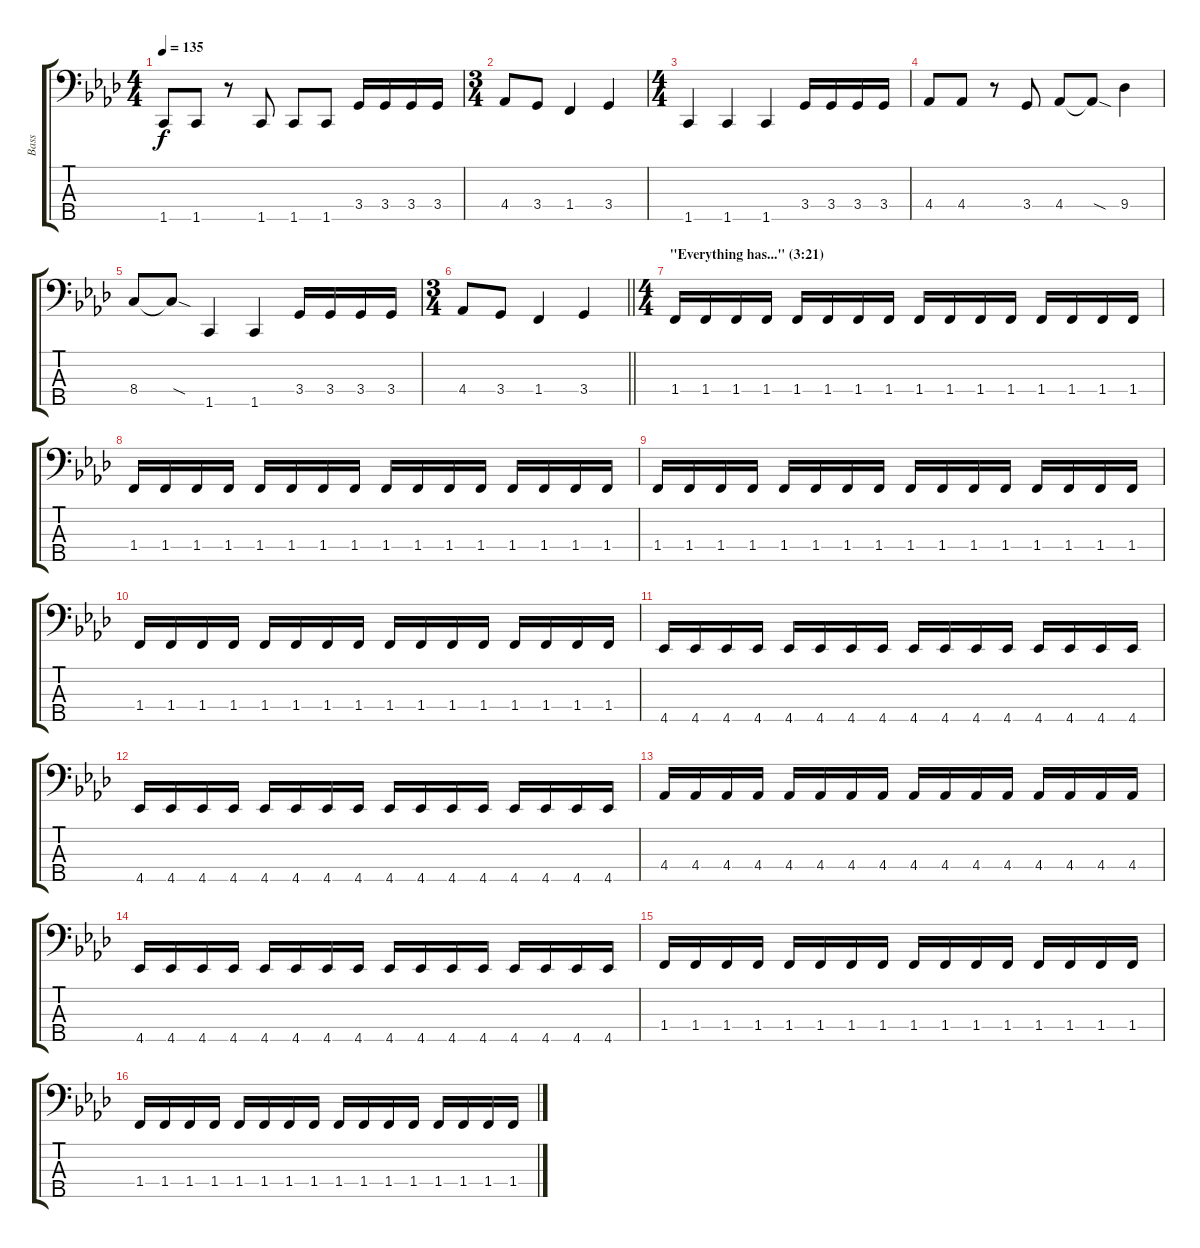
\track ("Bass" "Bass") {instrument electricbassfinger}
\staff {score tabs}
\tuning (G2 D2 A1 E1 B0) {hide}
\ts (4 4)
\tempo 135
\clef f4
\ks fminor
1.5.8{dy f} 1.5.8 r.8 1.5.8 1.5.8 1.5.8 3.4.16 3.4.16 3.4.16 3.4.16 |
\ts (3 4)
4.4.8 3.4.8 1.4.4 3.4.4 |
\ts (4 4)
1.5.4 1.5.4 1.5.4 3.4.16 3.4.16 3.4.16 3.4.16 |
4.4.8 4.4.8 r.8 3.4.8 4.4.8 4.4{sod t}.8 9.4.4 |
8.4.8 8.4{sod t}.8 1.5.4 1.5.4 3.4.16 3.4.16 3.4.16 3.4.16 |
\ts (3 4)
\barLineRight lightlight
4.4.8 3.4.8 1.4.4 3.4.4 |
\ts (4 4)
\section ("" "\"Everything has...\" (3:21)")
1.4.16 1.4.16 1.4.16 1.4.16 1.4.16 1.4.16 1.4.16 1.4.16 1.4.16 1.4.16 1.4.16 1.4.16 1.4.16 1.4.16 1.4.16 1.4.16 |
1.4.16 1.4.16 1.4.16 1.4.16 1.4.16 1.4.16 1.4.16 1.4.16 1.4.16 1.4.16 1.4.16 1.4.16 1.4.16 1.4.16 1.4.16 1.4.16 |
1.4.16 1.4.16 1.4.16 1.4.16 1.4.16 1.4.16 1.4.16 1.4.16 1.4.16 1.4.16 1.4.16 1.4.16 1.4.16 1.4.16 1.4.16 1.4.16 |
1.4.16 1.4.16 1.4.16 1.4.16 1.4.16 1.4.16 1.4.16 1.4.16 1.4.16 1.4.16 1.4.16 1.4.16 1.4.16 1.4.16 1.4.16 1.4.16 |
4.5.16 4.5.16 4.5.16 4.5.16 4.5.16 4.5.16 4.5.16 4.5.16 4.5.16 4.5.16 4.5.16 4.5.16 4.5.16 4.5.16 4.5.16 4.5.16 |
4.5.16 4.5.16 4.5.16 4.5.16 4.5.16 4.5.16 4.5.16 4.5.16 4.5.16 4.5.16 4.5.16 4.5.16 4.5.16 4.5.16 4.5.16 4.5.16 |
4.4.16 4.4.16 4.4.16 4.4.16 4.4.16 4.4.16 4.4.16 4.4.16 4.4.16 4.4.16 4.4.16 4.4.16 4.4.16 4.4.16 4.4.16 4.4.16 |
4.5.16 4.5.16 4.5.16 4.5.16 4.5.16 4.5.16 4.5.16 4.5.16 4.5.16 4.5.16 4.5.16 4.5.16 4.5.16 4.5.16 4.5.16 4.5.16 |
1.4.16 1.4.16 1.4.16 1.4.16 1.4.16 1.4.16 1.4.16 1.4.16 1.4.16 1.4.16 1.4.16 1.4.16 1.4.16 1.4.16 1.4.16 1.4.16 |
1.4.16 1.4.16 1.4.16 1.4.16 1.4.16 1.4.16 1.4.16 1.4.16 1.4.16 1.4.16 1.4.16 1.4.16 1.4.16 1.4.16 1.4.16 1.4.16
